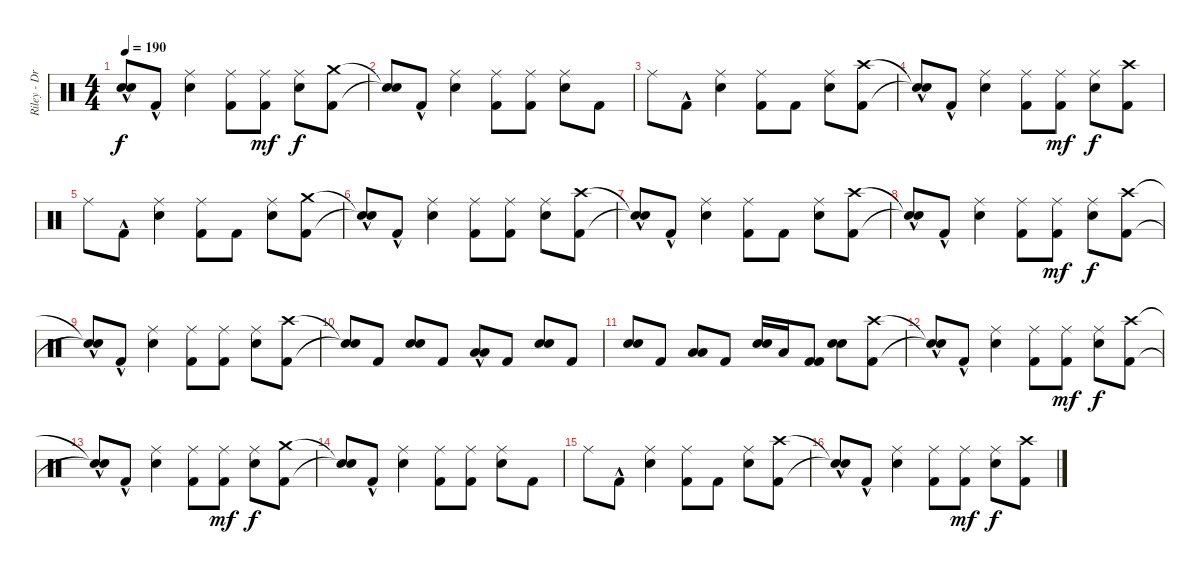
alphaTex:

\track ("Riley - Drums" "Riley - Dr") {instrument percussion}
\staff {score}
\articulation defaults
\ts (4 4)
\tempo 190
\clef neutral
\ks c
("Snare (hit)"{t} "Snare (hit)"{hac t}).8{dy f} "Kick (hit) 2"{hac}.8 ("Electric Snare (hit)" "Ride (middle)").4 ("Kick (hit) 2" "Ride (middle)").8 ("Kick (hit) 2" "Ride (middle)").8{dy mf} ("Electric Snare (hit)" "Ride (middle)").8{dy f} ("Kick (hit) 2" "Crash medium (hit)").8 |
("Snare (hit)"{t} "Snare (hit)"{t}).8 "Kick (hit) 2"{hac}.8 ("Electric Snare (hit)" "Ride (middle)").4 ("Kick (hit) 2" "Ride (middle)").8 ("Kick (hit) 2" "Ride (middle)").8 ("Electric Snare (hit)" "Ride (middle)").8 "Kick (hit) 2".8 |
"Ride (middle)".8 "Kick (hit) 2"{hac}.8 ("Electric Snare (hit)" "Ride (middle)").4 ("Kick (hit) 2" "Ride (middle)").8 "Kick (hit) 2".8 ("Electric Snare (hit)" "Ride (middle)").8 ("Kick (hit) 2" "Crash high (hit)").8 |
("Snare (hit)"{t} "Snare (hit)"{hac t}).8 "Kick (hit) 2"{hac}.8 ("Electric Snare (hit)" "Ride (middle)").4 ("Kick (hit) 2" "Ride (middle)").8 ("Kick (hit) 2" "Ride (middle)").8{dy mf} ("Electric Snare (hit)" "Ride (middle)").8{dy f} ("Kick (hit) 2" "Crash high (hit)").8 |
"Ride (middle)".8 "Kick (hit) 2"{hac}.8 ("Electric Snare (hit)" "Ride (middle)").4 ("Kick (hit) 2" "Ride (middle)").8 "Kick (hit) 2".8 ("Electric Snare (hit)" "Ride (middle)").8 ("Kick (hit) 2" "Crash medium (hit)").8 |
("Snare (hit)"{t} "Snare (hit)"{hac t}).8 "Kick (hit) 2"{hac}.8 ("Electric Snare (hit)" "Ride (middle)").4 ("Kick (hit) 2" "Ride (middle)").8 ("Kick (hit) 2" "Ride (middle)").8 ("Electric Snare (hit)" "Ride (middle)").8 ("Kick (hit) 2" "Crash high (hit)").8 |
("Snare (hit)"{t} "Snare (hit)"{hac t}).8 "Kick (hit) 2"{hac}.8 ("Electric Snare (hit)" "Ride (middle)").4 ("Kick (hit) 2" "Ride (middle)").8 "Kick (hit) 2".8 ("Electric Snare (hit)" "Ride (middle)").8 ("Kick (hit) 2" "Crash high (hit)").8 |
("Snare (hit)"{t} "Snare (hit)"{hac t}).8 "Kick (hit) 2"{hac}.8 ("Electric Snare (hit)" "Ride (middle)").4 ("Kick (hit) 2" "Ride (middle)").8 ("Kick (hit) 2" "Ride (middle)").8{dy mf} ("Electric Snare (hit)" "Ride (middle)").8{dy f} ("Kick (hit) 2" "Crash high (hit)").8 |
("Snare (hit)"{t} "Snare (hit)"{hac t}).8 "Kick (hit) 2"{hac}.8 ("Electric Snare (hit)" "Ride (middle)").4 ("Kick (hit) 2" "Ride (middle)").8 ("Kick (hit) 2" "Ride (middle)").8 ("Electric Snare (hit)" "Ride (middle)").8 ("Kick (hit) 2" "Crash high (hit)").8 |
("Snare (hit)"{t} "Snare (hit)"{t}).8 "Kick (hit) 2".8 ("Electric Snare (hit)" "Electric Snare (hit)").8 "Kick (hit) 2".8 ("Low Tom (hit)"{hac} "Low Tom (hit)"{hac}).8 "Kick (hit) 2".8 ("Electric Snare (hit)" "Electric Snare (hit)").8 "Kick (hit) 2".8 |
("Electric Snare (hit)" "Electric Snare (hit)").8 "Kick (hit) 2".8 ("Low Tom (hit)" "Low Tom (hit)").8 "Kick (hit) 2".8 ("Electric Snare (hit)" "Electric Snare (hit)").16 "Low Tom (hit)".16 ("Kick (hit) 2" "Kick (hit) 2").8 ("Electric Snare (hit)" "Electric Snare (hit)").8 ("Kick (hit) 2" "Crash high (hit)").8 |
("Snare (hit)"{t} "Snare (hit)"{hac t}).8 "Kick (hit) 2"{hac}.8 ("Electric Snare (hit)" "Ride (middle)").4 ("Kick (hit) 2" "Ride (middle)").8 ("Kick (hit) 2" "Ride (middle)").8{dy mf} ("Electric Snare (hit)" "Ride (middle)").8{dy f} ("Kick (hit) 2" "Crash high (hit)").8 |
("Snare (hit)"{t} "Snare (hit)"{hac t}).8 "Kick (hit) 2"{hac}.8 ("Electric Snare (hit)" "Ride (middle)").4 ("Kick (hit) 2" "Ride (middle)").8 ("Kick (hit) 2" "Ride (middle)").8{dy mf} ("Electric Snare (hit)" "Ride (middle)").8{dy f} ("Kick (hit) 2" "Crash medium (hit)").8 |
("Snare (hit)"{t} "Snare (hit)"{t}).8 "Kick (hit) 2"{hac}.8 ("Electric Snare (hit)" "Ride (middle)").4 ("Kick (hit) 2" "Ride (middle)").8 ("Kick (hit) 2" "Ride (middle)").8 ("Electric Snare (hit)" "Ride (middle)").8 "Kick (hit) 2".8 |
"Ride (middle)".8 "Kick (hit) 2"{hac}.8 ("Electric Snare (hit)" "Ride (middle)").4 ("Kick (hit) 2" "Ride (middle)").8 "Kick (hit) 2".8 ("Electric Snare (hit)" "Ride (middle)").8 ("Kick (hit) 2" "Crash high (hit)").8 |
("Snare (hit)"{t} "Snare (hit)"{hac t}).8 "Kick (hit) 2"{hac}.8 ("Electric Snare (hit)" "Ride (middle)").4 ("Kick (hit) 2" "Ride (middle)").8 ("Kick (hit) 2" "Ride (middle)").8{dy mf} ("Electric Snare (hit)" "Ride (middle)").8{dy f} ("Kick (hit) 2" "Crash high (hit)").8
